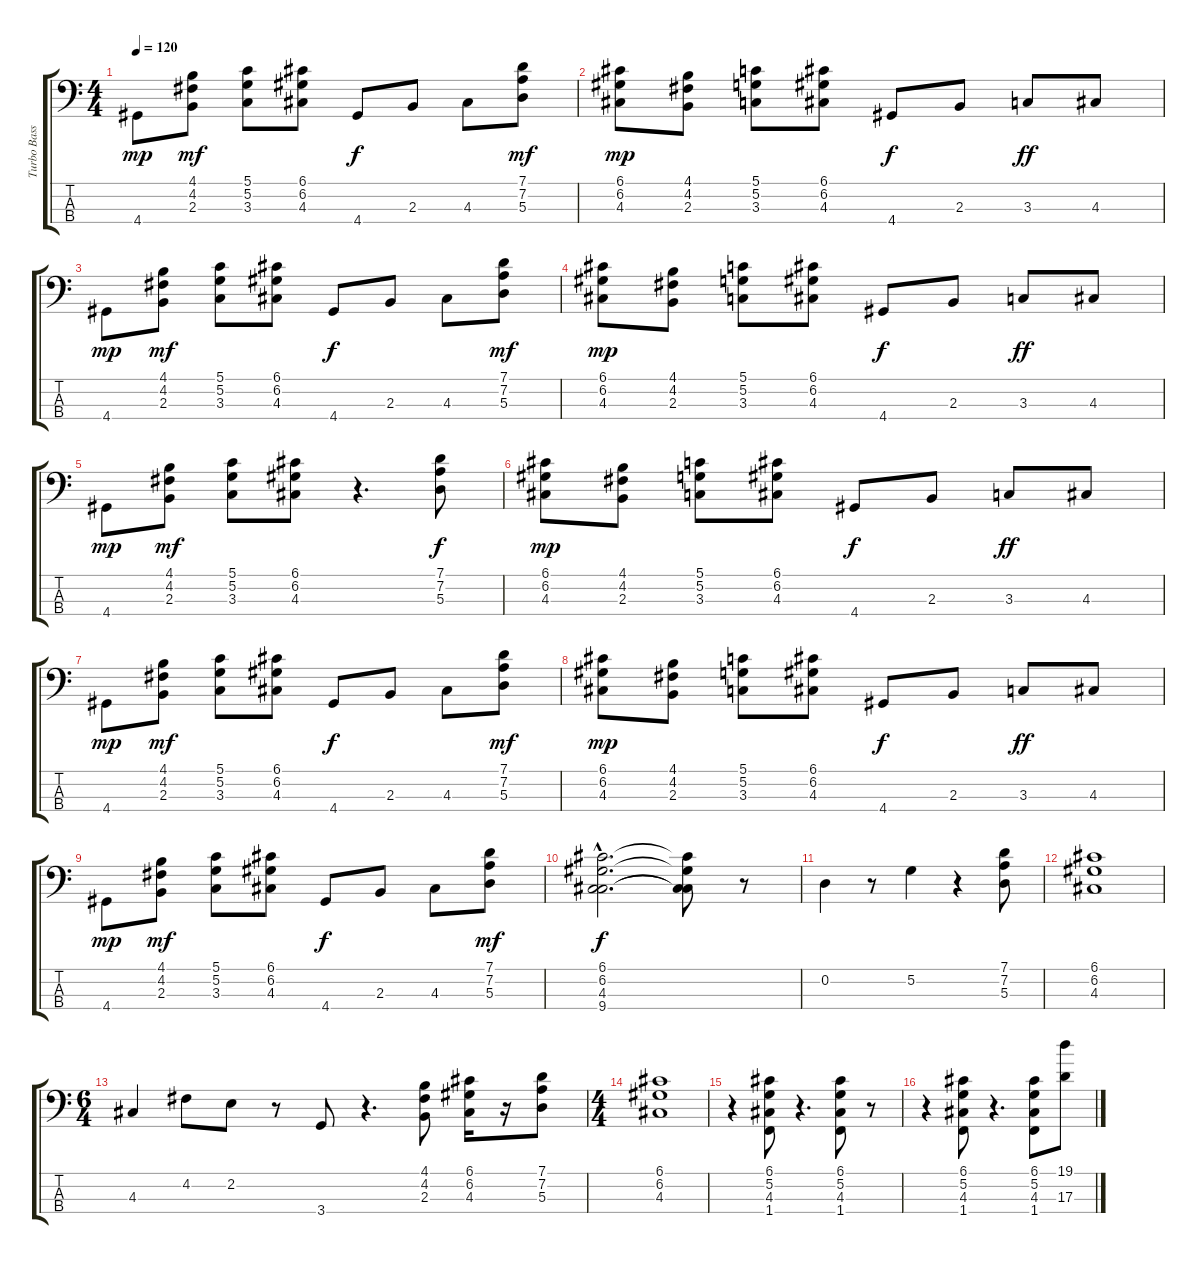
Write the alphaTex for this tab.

\track ("Turbo Bass" "Turbo Bass") {instrument slapbass1}
\staff {score tabs}
\tuning (G2 D2 A1 E1) {hide}
\ts (4 4)
\tempo 120
\clef f4
\ks c
4.4.8{dy mp} (4.1 4.2 2.3).8{dy mf} (5.1 5.2 3.3).8 (6.1 6.2 4.3).8 4.4.8{dy f} 2.3.8 4.3.8 (7.1 7.2 5.3).8{dy mf} |
(6.1 6.2 4.3).8{dy mp} (4.1 4.2 2.3).8 (5.1 5.2 3.3).8 (6.1 6.2 4.3).8 4.4.8{dy f} 2.3.8 3.3.8{dy ff} 4.3.8 |
4.4.8{dy mp} (4.1 4.2 2.3).8{dy mf} (5.1 5.2 3.3).8 (6.1 6.2 4.3).8 4.4.8{dy f} 2.3.8 4.3.8 (7.1 7.2 5.3).8{dy mf} |
(6.1 6.2 4.3).8{dy mp} (4.1 4.2 2.3).8 (5.1 5.2 3.3).8 (6.1 6.2 4.3).8 4.4.8{dy f} 2.3.8 3.3.8{dy ff} 4.3.8 |
4.4.8{dy mp} (4.1 4.2 2.3).8{dy mf} (5.1 5.2 3.3).8 (6.1 6.2 4.3).8 r.4{d} (7.1 7.2 5.3).8{dy f} |
(6.1 6.2 4.3).8{dy mp} (4.1 4.2 2.3).8 (5.1 5.2 3.3).8 (6.1 6.2 4.3).8 4.4.8{dy f} 2.3.8 3.3.8{dy ff} 4.3.8 |
4.4.8{dy mp} (4.1 4.2 2.3).8{dy mf} (5.1 5.2 3.3).8 (6.1 6.2 4.3).8 4.4.8{dy f} 2.3.8 4.3.8 (7.1 7.2 5.3).8{dy mf} |
(6.1 6.2 4.3).8{dy mp} (4.1 4.2 2.3).8 (5.1 5.2 3.3).8 (6.1 6.2 4.3).8 4.4.8{dy f} 2.3.8 3.3.8{dy ff} 4.3.8 |
4.4.8{dy mp} (4.1 4.2 2.3).8{dy mf} (5.1 5.2 3.3).8 (6.1 6.2 4.3).8 4.4.8{dy f} 2.3.8 4.3.8 (7.1 7.2 5.3).8{dy mf} |
(6.1{hac} 6.2{hac} 4.3{hac} 9.4{hac}).2{d dy f} (6.1{t} 6.2{t} 4.3{t} 9.4{t}).8 r.8 |
0.2.4 r.8 5.2.4 r.4 (7.1 7.2 5.3).8 |
(6.1 6.2 4.3).1 |
\ts (6 4)
4.3.4 4.2.8 2.2.8 r.8 3.4.8 r.4{d} (4.1 4.2 2.3).8 (6.1 6.2 4.3).16 r.16 (7.1 7.2 5.3).8 |
\ts (4 4)
(6.1 6.2 4.3).1 |
r.4 (6.1 5.2 4.3 1.4).8 r.4{d} (6.1 5.2 4.3 1.4).8 r.8 |
r.4 (6.1 5.2 4.3 1.4).8 r.4{d} (6.1 5.2 4.3 1.4).8 (19.1 17.3).8
